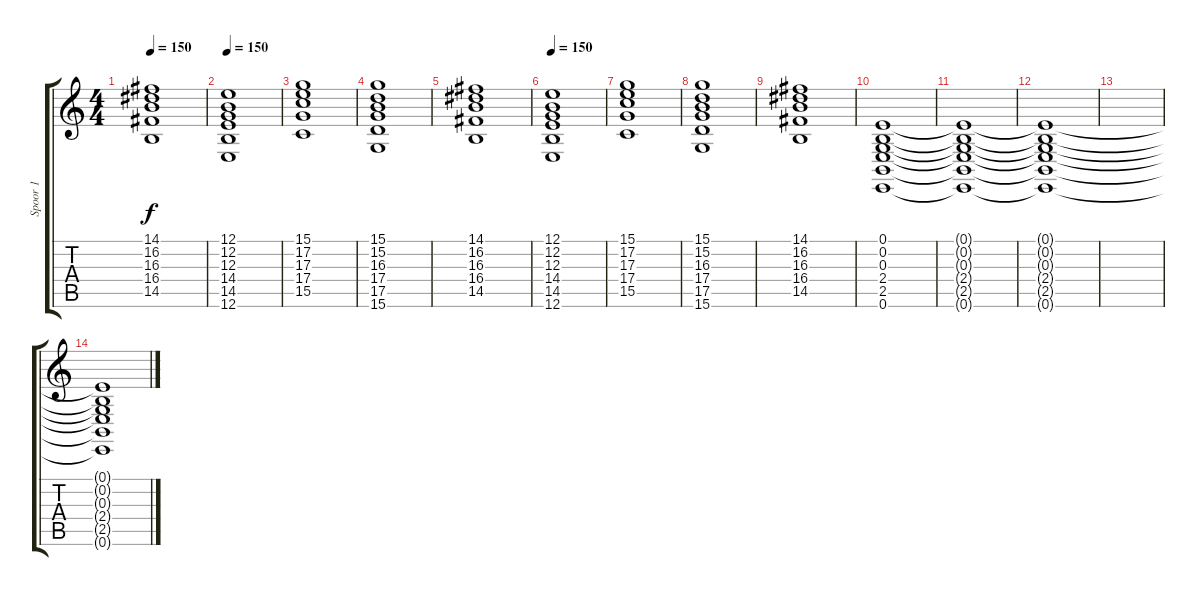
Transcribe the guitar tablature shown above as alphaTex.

\track ("Spoor 1" "Spoor 1") {instrument stringensemble1}
\staff {score tabs}
\tuning (E4 B3 G3 D3 A2 E2) {hide}
\ts (4 4)
\tempo 150
\clef g2
\ks c
(14.1 16.2 16.3 16.4 14.5).1{dy f} |
\tempo 150
(12.1 12.2 12.3 14.4 14.5 12.6).1 |
(15.1 17.2 17.3 17.4 15.5).1 |
(15.1 15.2 16.3 17.4 17.5 15.6).1 |
(14.1 16.2 16.3 16.4 14.5).1 |
\tempo 150
(12.1 12.2 12.3 14.4 14.5 12.6).1 |
(15.1 17.2 17.3 17.4 15.5).1 |
(15.1 15.2 16.3 17.4 17.5 15.6).1 |
(14.1 16.2 16.3 16.4 14.5).1 |
(0.1 0.2 0.3 2.4 2.5 0.6).1 |
(0.1{t} 0.2{t} 0.3{t} 2.4{t} 2.5{t} 0.6{t}).1 |
(0.1{t} 0.2{t} 0.3{t} 2.4{t} 2.5{t} 0.6{t}).1 |
|
(0.1{t} 0.2{t} 0.3{t} 2.4{t} 2.5{t} 0.6{t}).1
